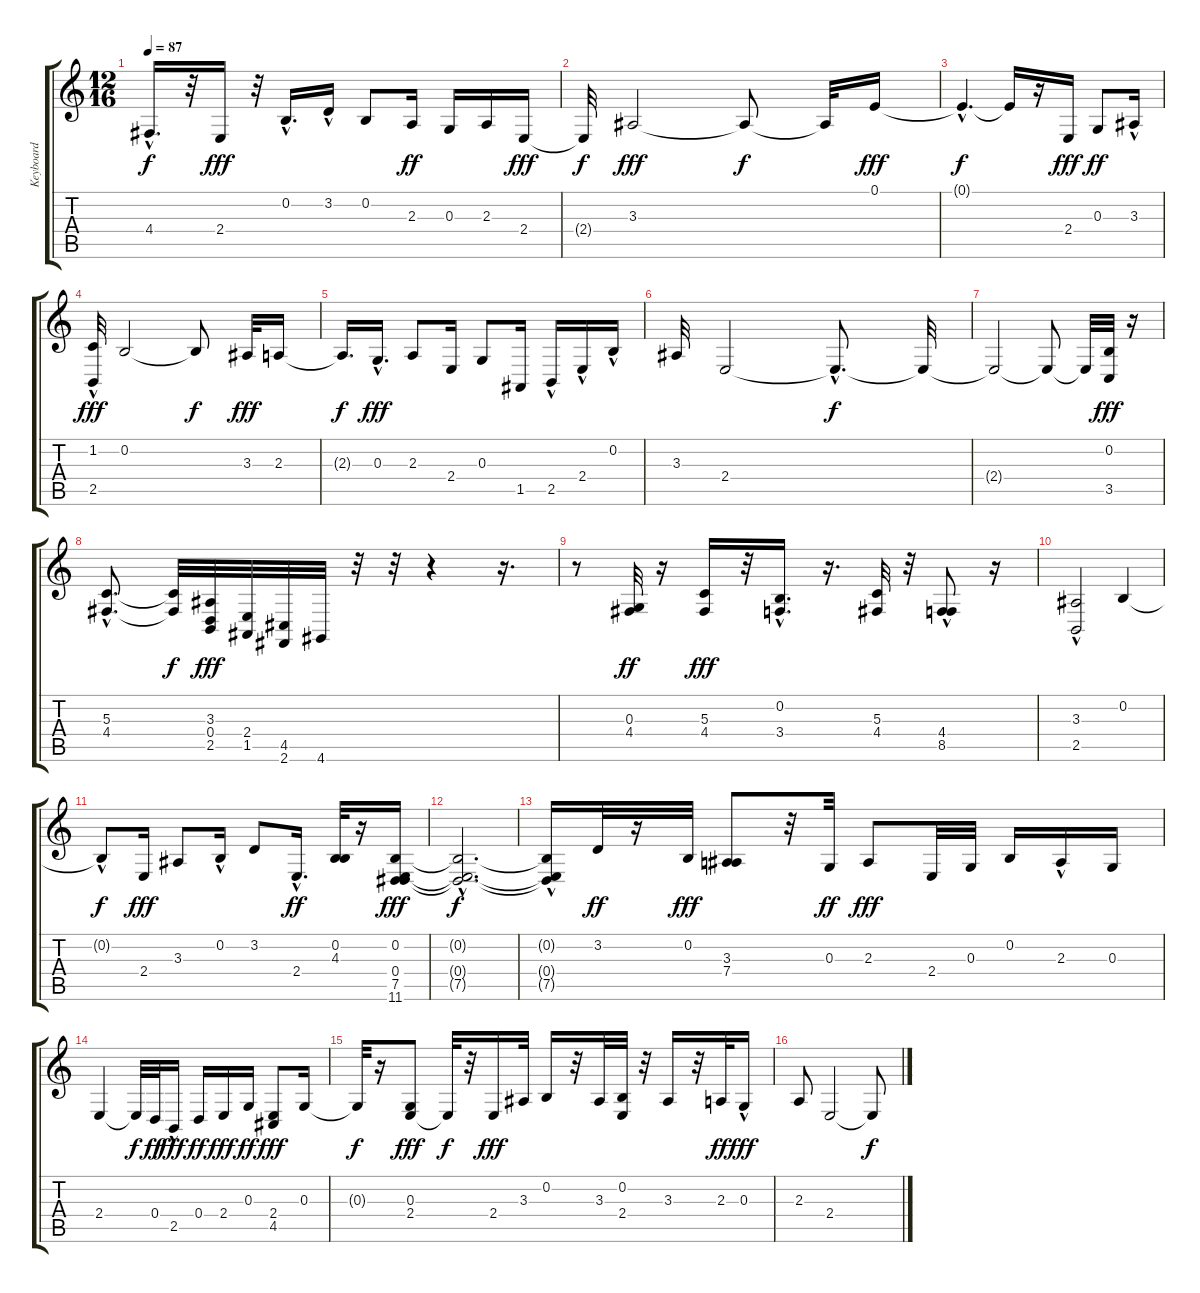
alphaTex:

\track ("Keyboard" "Keyboard") {instrument fx5brightness}
\staff {score tabs}
\tuning (E4 B3 G3 D3 A2 E2) {hide}
\ts (12 16)
\tempo 87
\clef g2
\ks c
4.4{hac t}.16{d dy f} r.32 2.4.16{dy fff} r.32 0.2{hac}.16{d} 3.2{hac}.16 0.2.8 2.3.16{dy ff} 0.3.16 2.3.16 2.4.16{dy fff} |
2.4{t}.32{dy f} 3.3.2{dy fff} 3.3{t}.8{dy f} 3.3{t}.32 0.1.16{dy fff} |
0.1{hac t}.4{d dy f} 0.1{t}.16 r.16 2.4.16{dy fff} 0.3.8{dy ff} 3.3{hac}.16 |
(1.2 2.5{hac}).32{dy fff} 0.2.2 0.2{t}.8{dy f} 3.3.32{dy fff} 2.3.16 |
2.3{t}.16{d dy f} 0.3{hac}.16{d dy fff} 2.3.8 2.4.16 0.3.8 1.5.16 2.5{hac}.16 2.4{hac}.16 0.2{hac}.16 |
3.3.32 2.4.2 2.4{hac t}.8{d dy f} 2.4{t}.32 |
2.4{t}.2 2.4{t}.8 2.4{t}.32 (0.2 3.5).32{dy fff} r.16 |
(5.3{hac} 4.4{hac}).8{d} (5.3{t} 4.4{t}).32{dy f} (3.3 0.4 2.5).32{dy fff} (2.4 1.5).32 (4.5 2.6).32 4.6.32 r.32 r.32 r.4 r.16{d} |
r.8 (0.3 4.4).32{dy ff} r.16 (5.3 4.4).16{dy fff} r.32 (0.2{hac} 3.4{hac}).16{d} r.16{d} (5.3 4.4).32 r.32 (4.4 8.5{hac}).8 r.16 |
(3.3 2.5{hac}).2 0.2.4 |
0.2{hac t}.8{dy f} 2.4.16{dy fff} 3.3.8 0.2{hac}.16 3.2.8 2.4{hac}.16{d dy ff} (0.2 4.3).32 r.16 (0.2 0.4 7.5 11.6).16{dy fff} |
(0.2{hac t} 0.4{hac t} 7.5{hac t}).2{d dy f} |
(0.2{t} 0.4{t} 7.5{hac t}).16 3.2.32{dy ff} r.16 0.2.32{dy fff} (3.3 7.4).8 r.32 0.3.32{dy ff} 2.3.8{dy fff} 2.4.32 0.3.32 0.2.16 2.3{hac}.16 0.3.16 |
2.4.4 2.4{t}.32{dy f} 0.4.32{dy ff} 2.5{hac}.16{dy fff} 0.4.16{dy ff} 2.4.16{dy fff} 0.3.16{dy ff} (2.4 4.5).8{dy fff} 0.3.16 |
0.3{t}.32{dy f} r.16 (0.3 2.4).8{dy fff} 2.4{t}.32{dy f} r.32 2.4.16{dy fff} 3.3.32 0.2.16 r.32 3.3.32 (0.2 2.4).32 r.32 3.3.16 r.32 2.3.32{dy ff} 0.3{hac}.16{dy fff} |
2.3.8 2.4.2 2.4{t}.8{dy f}
